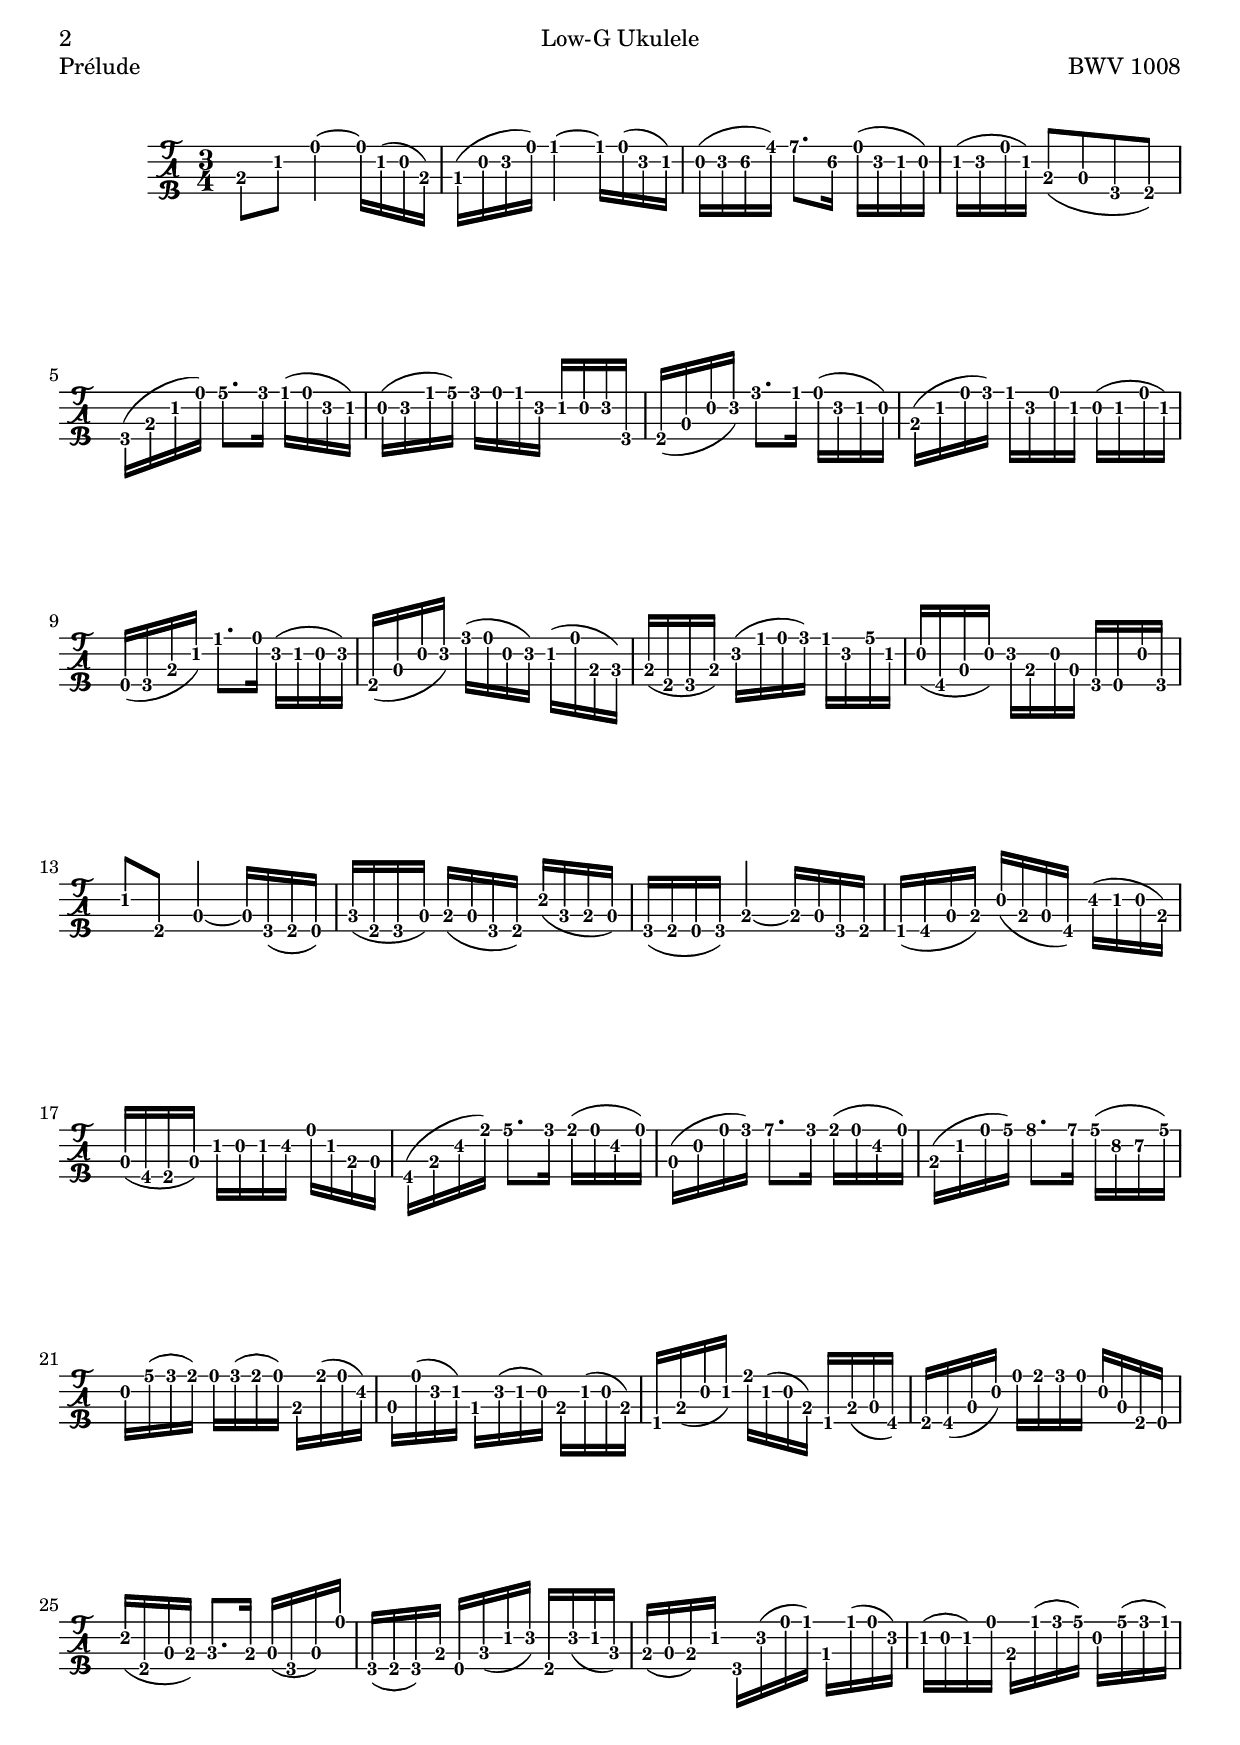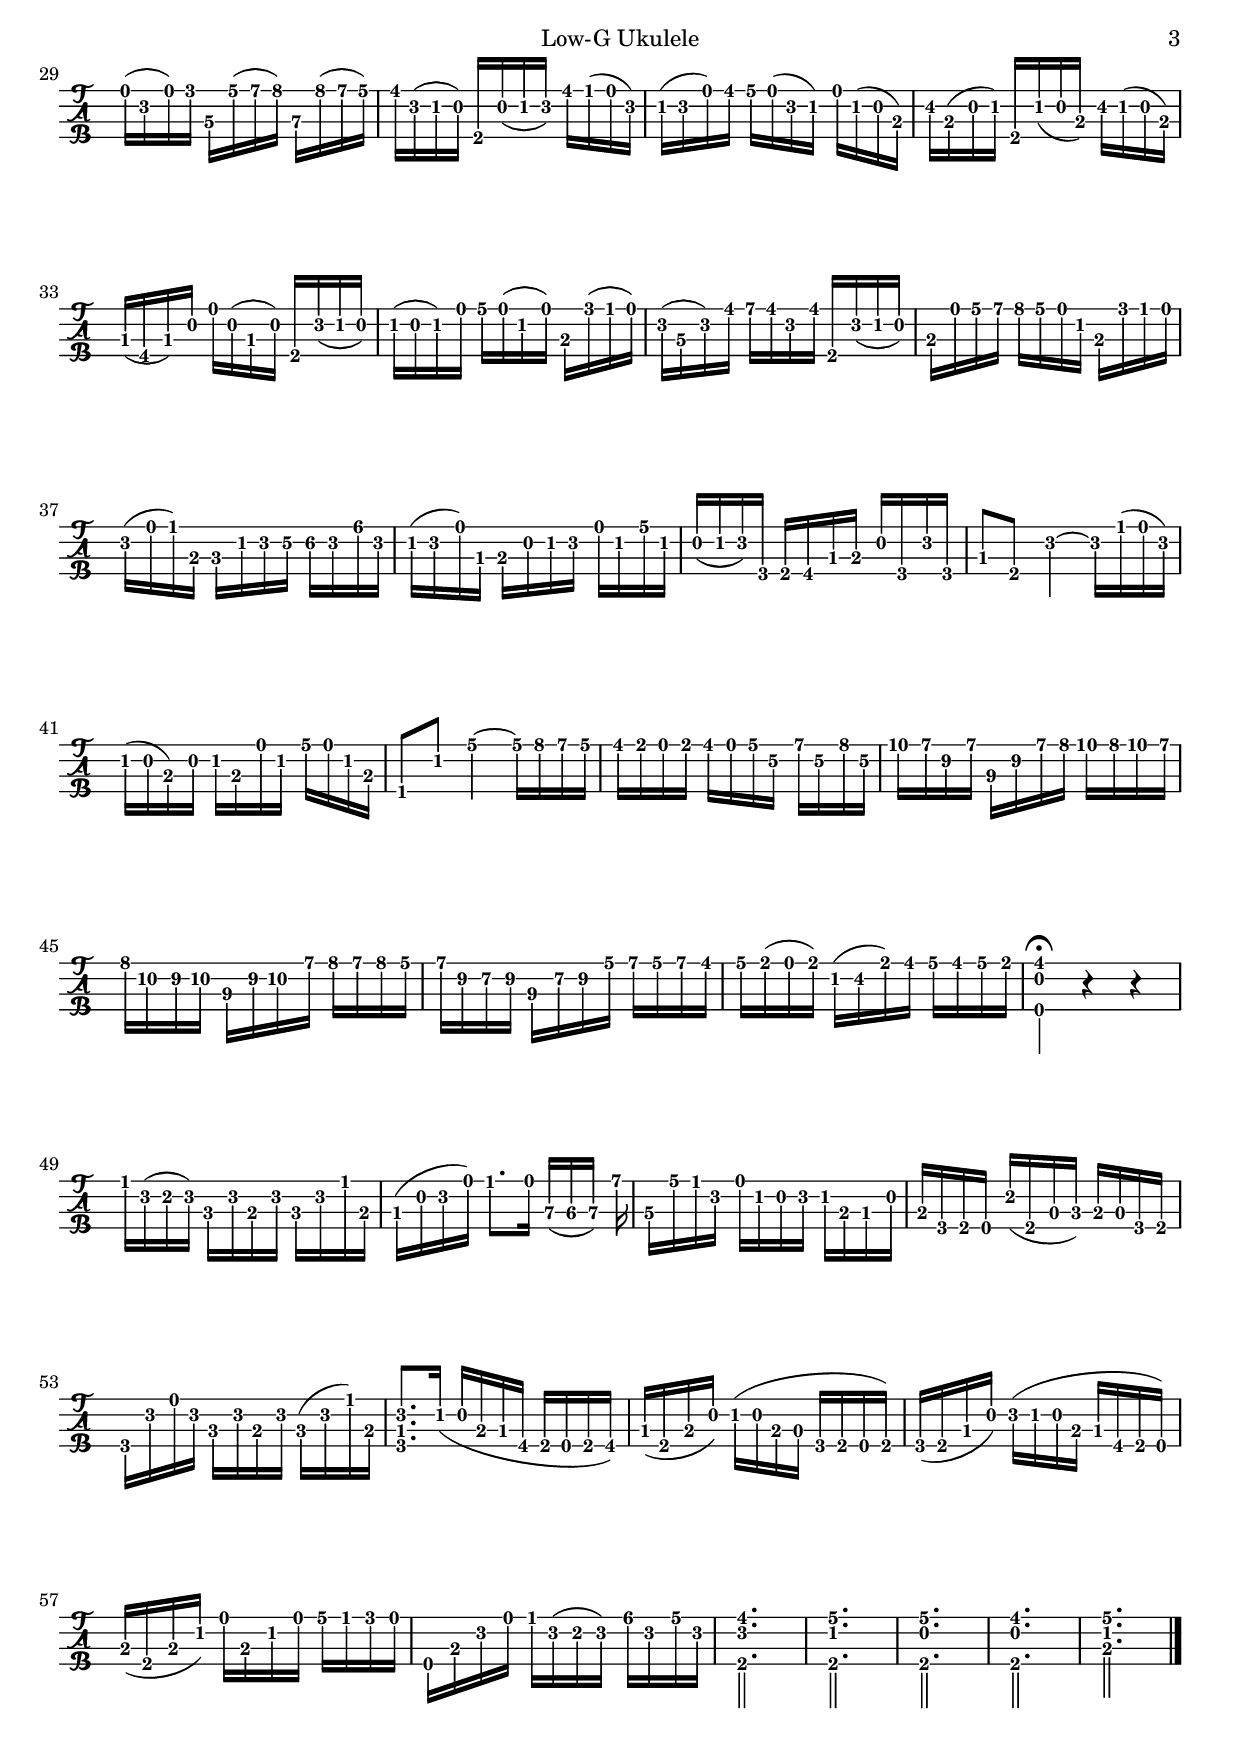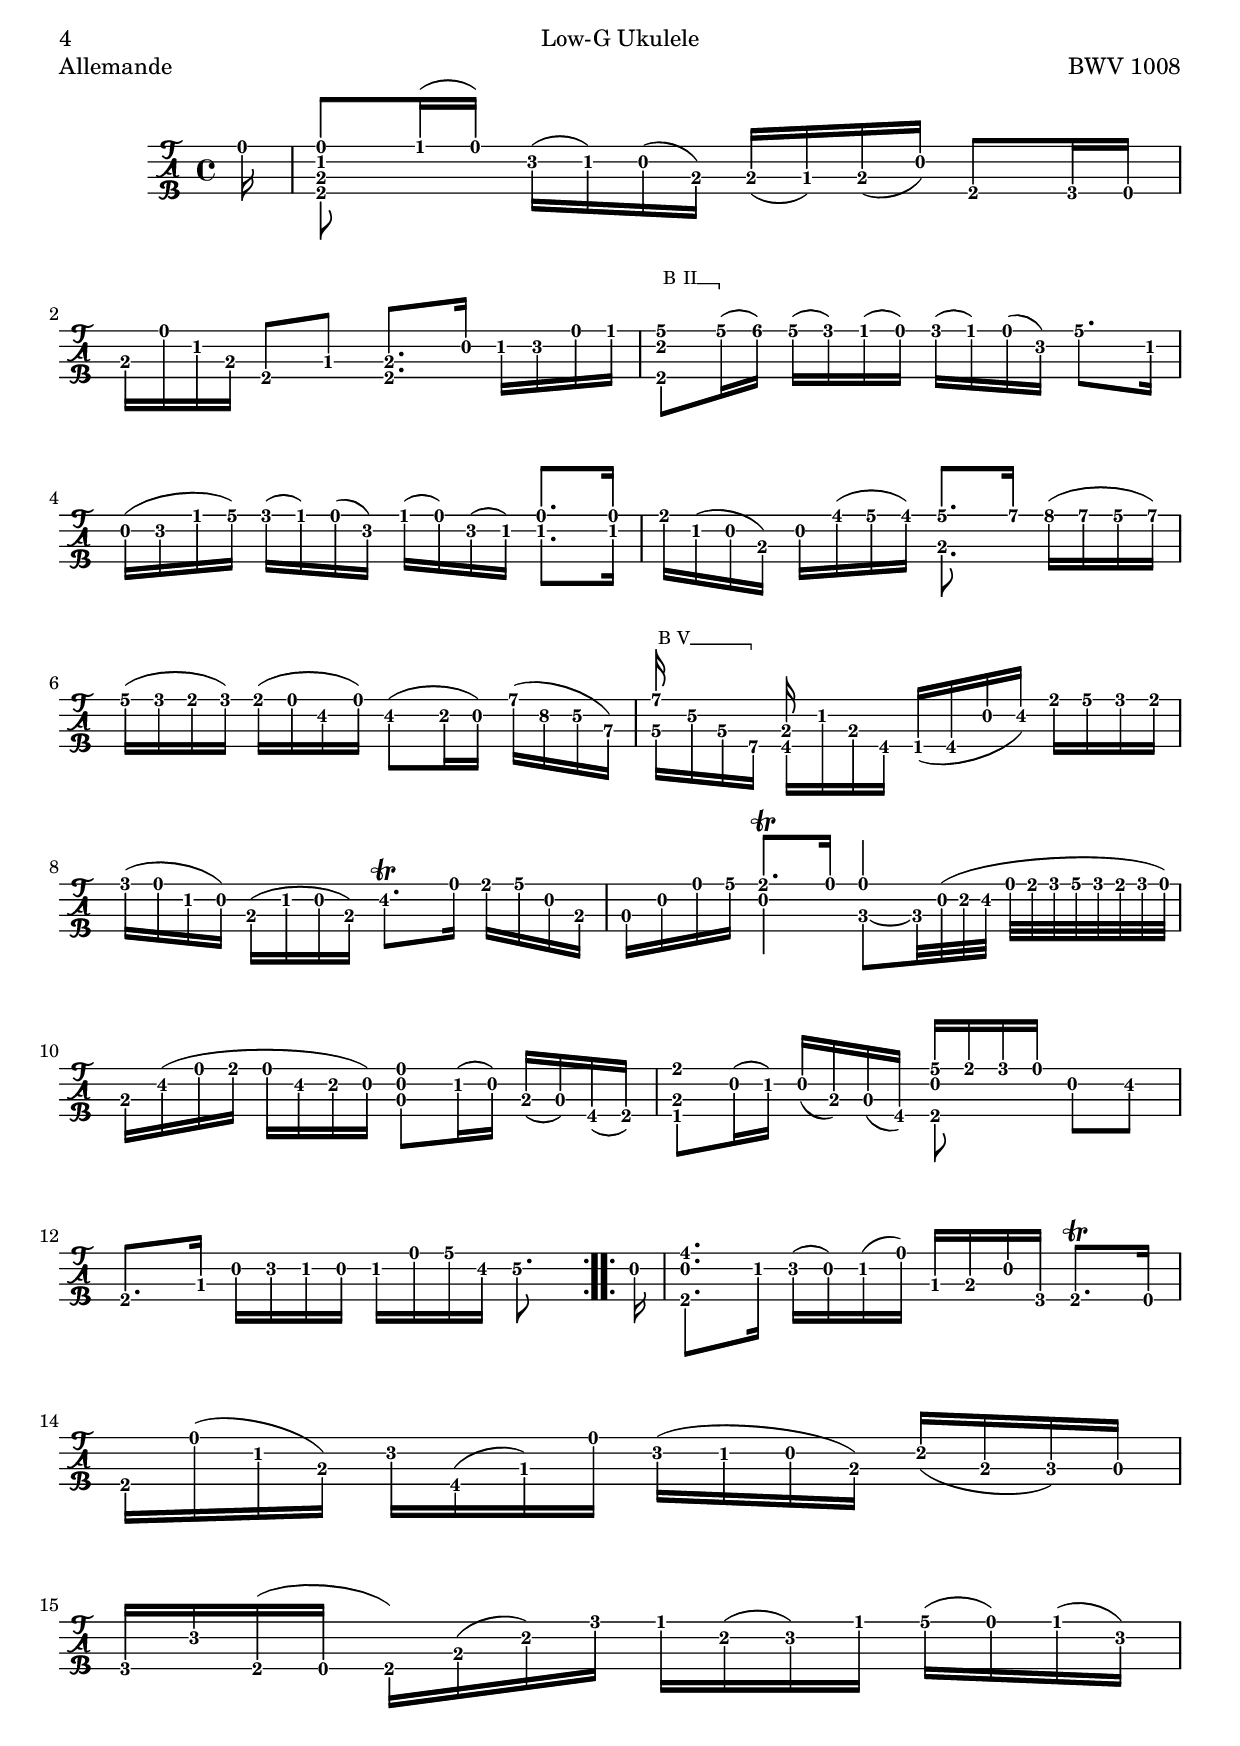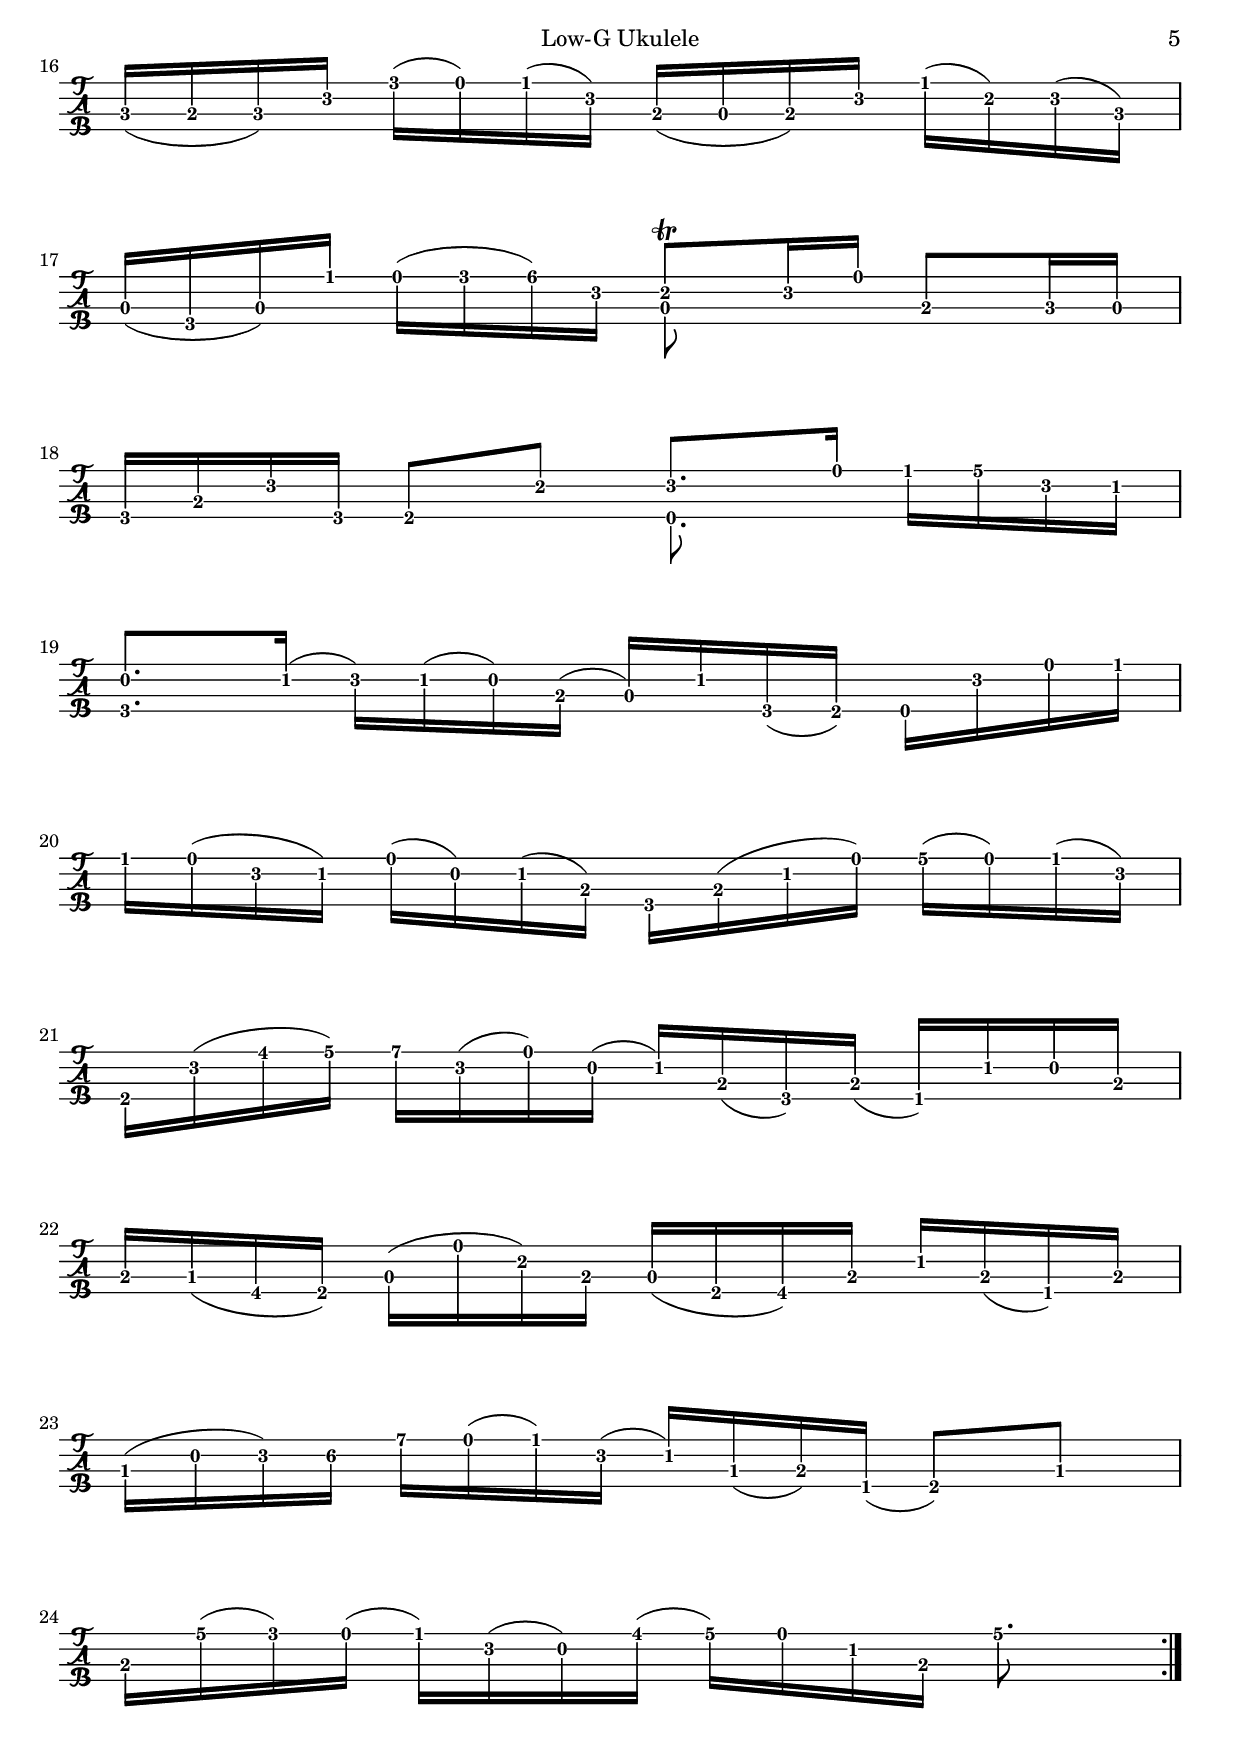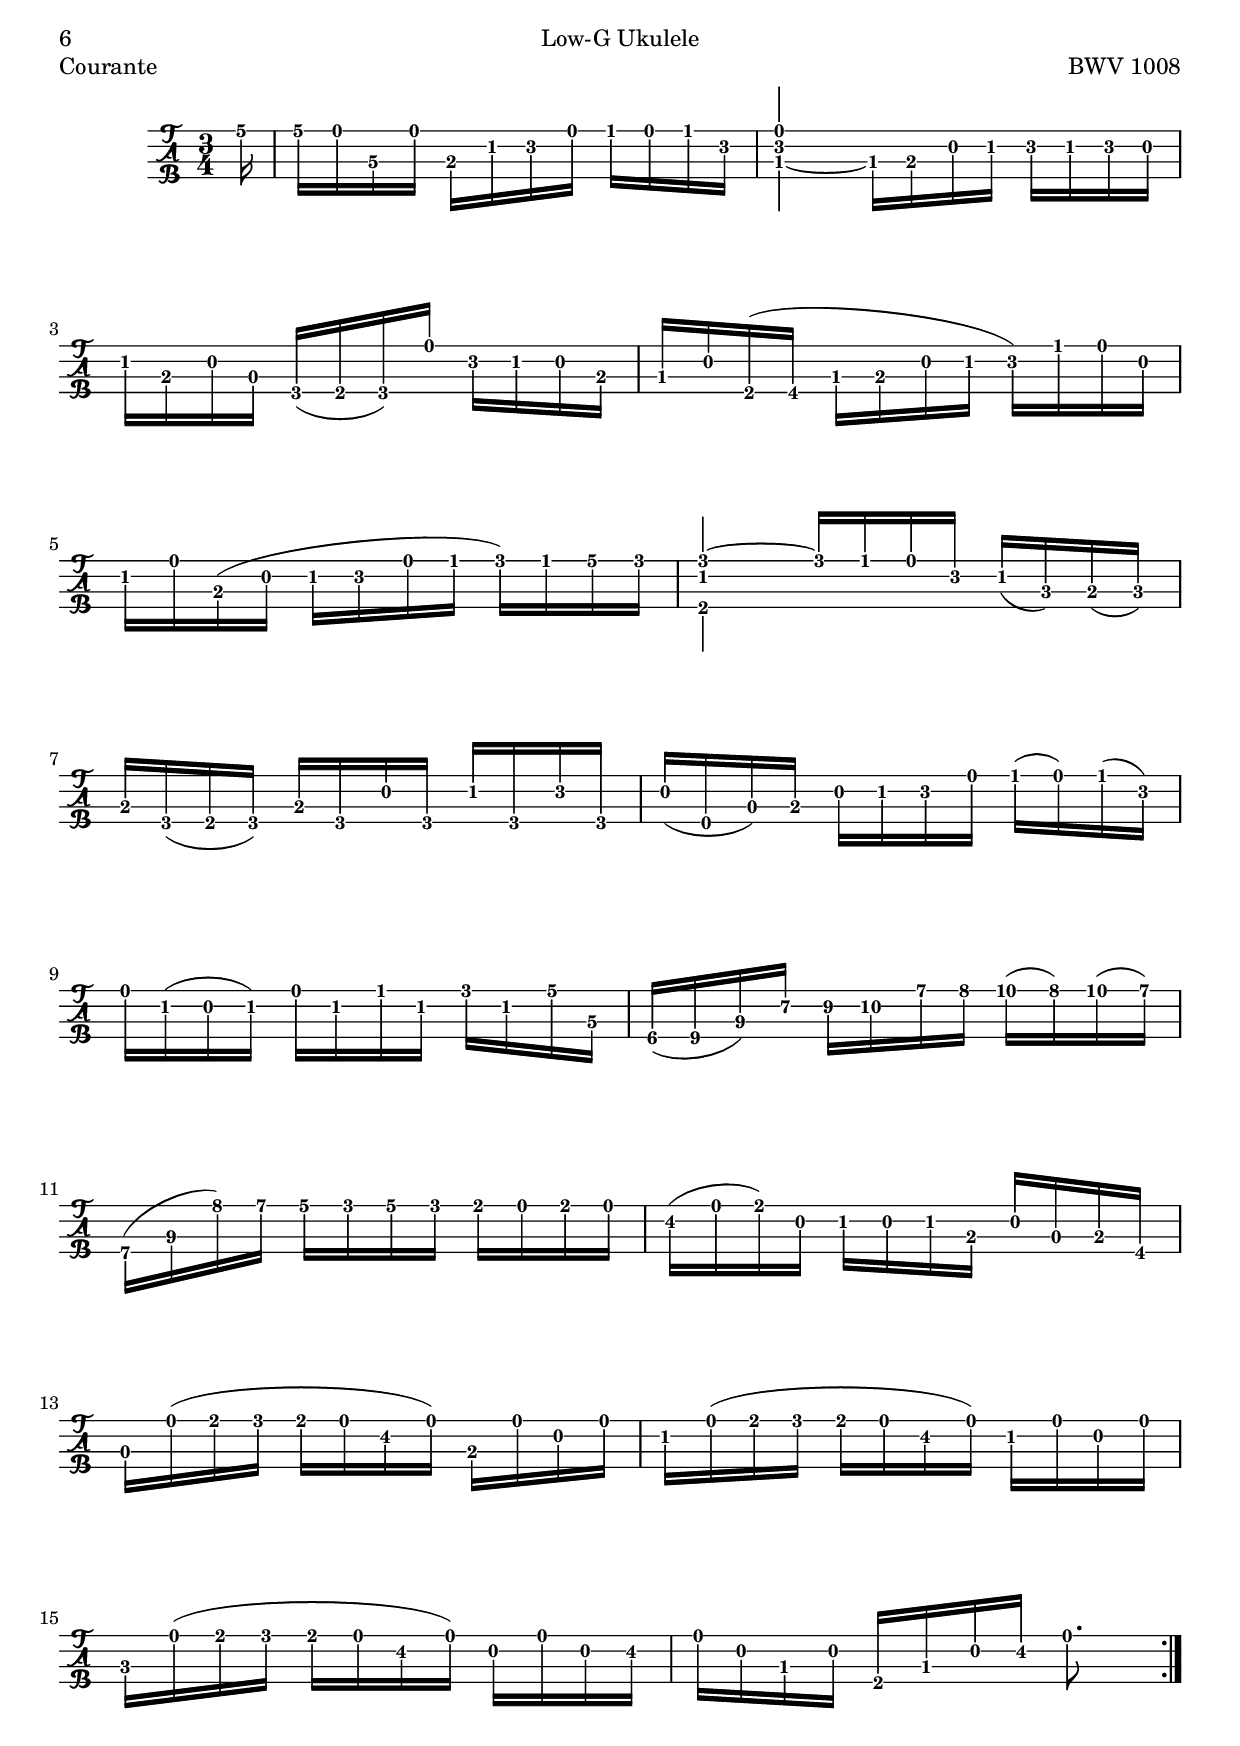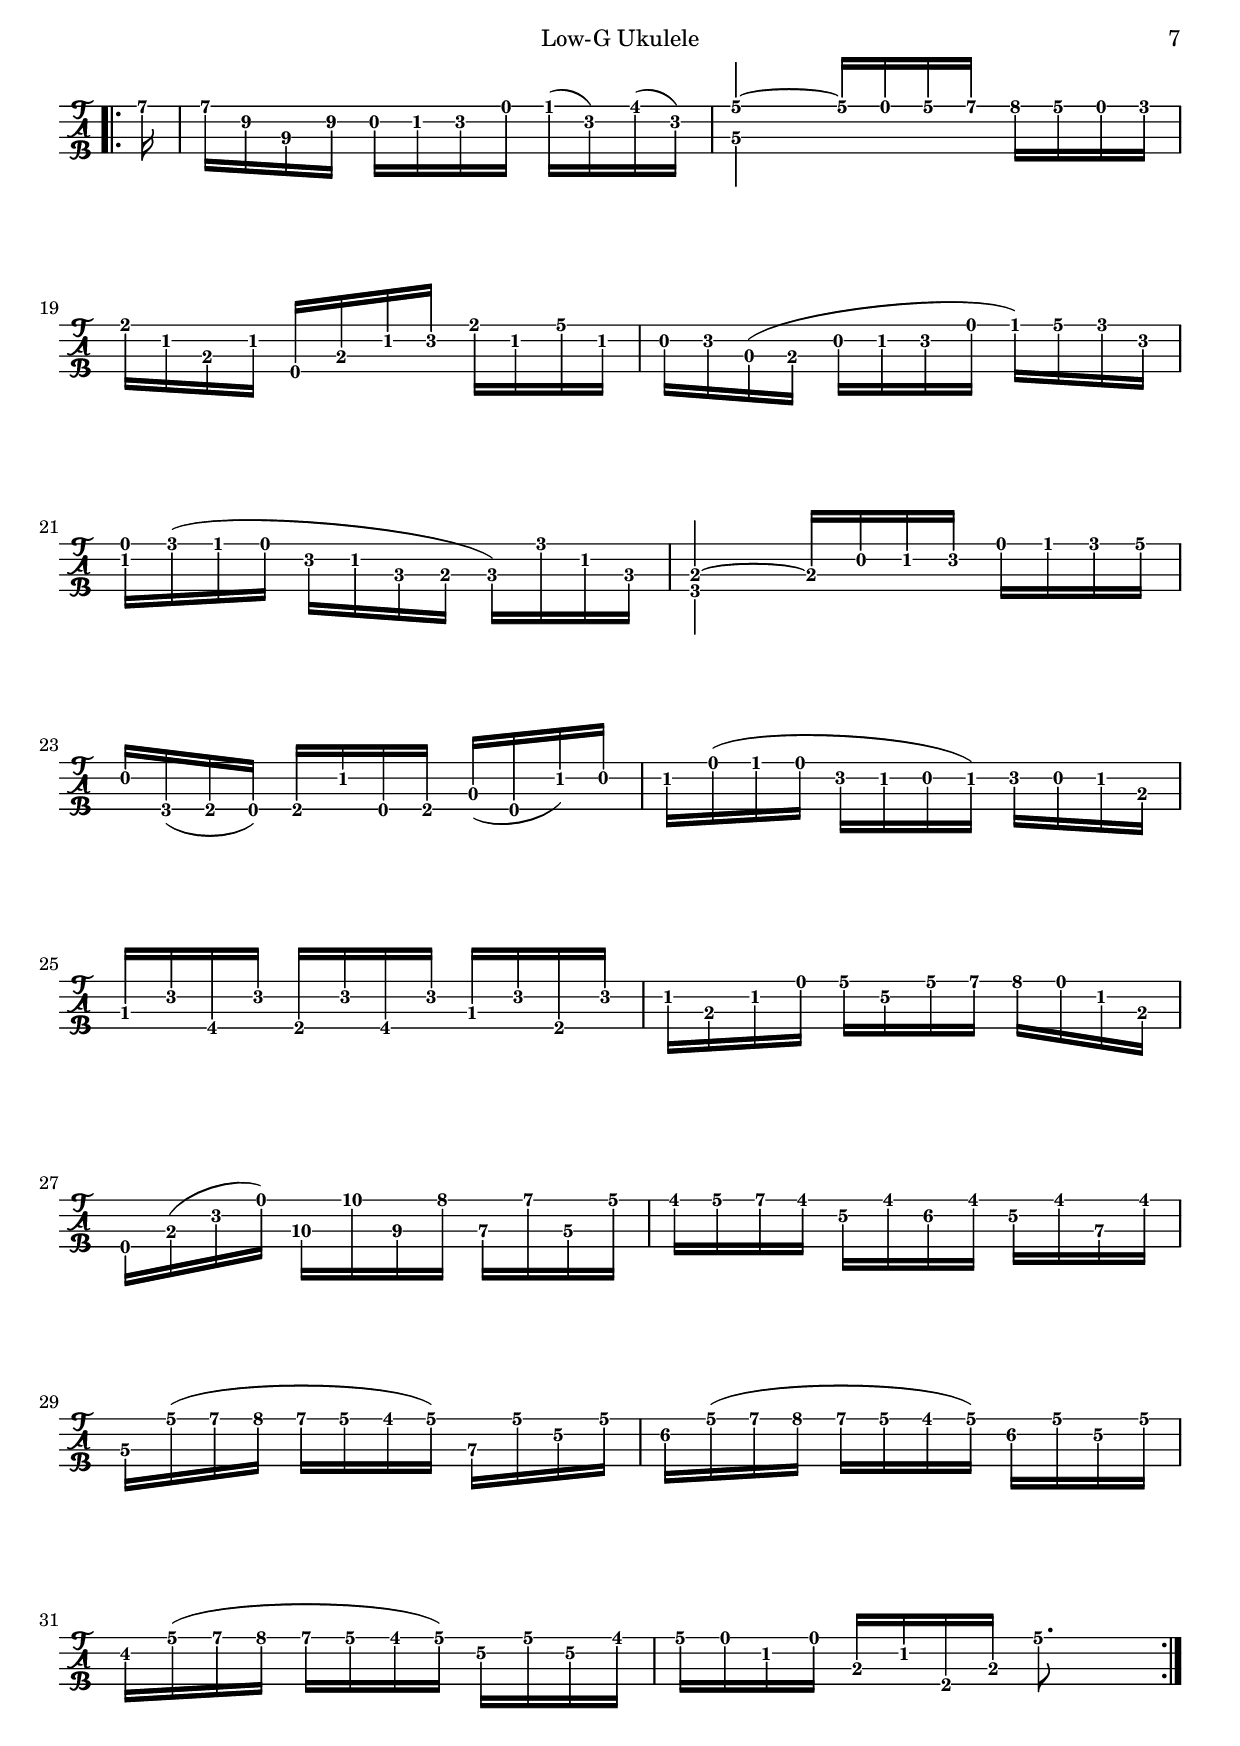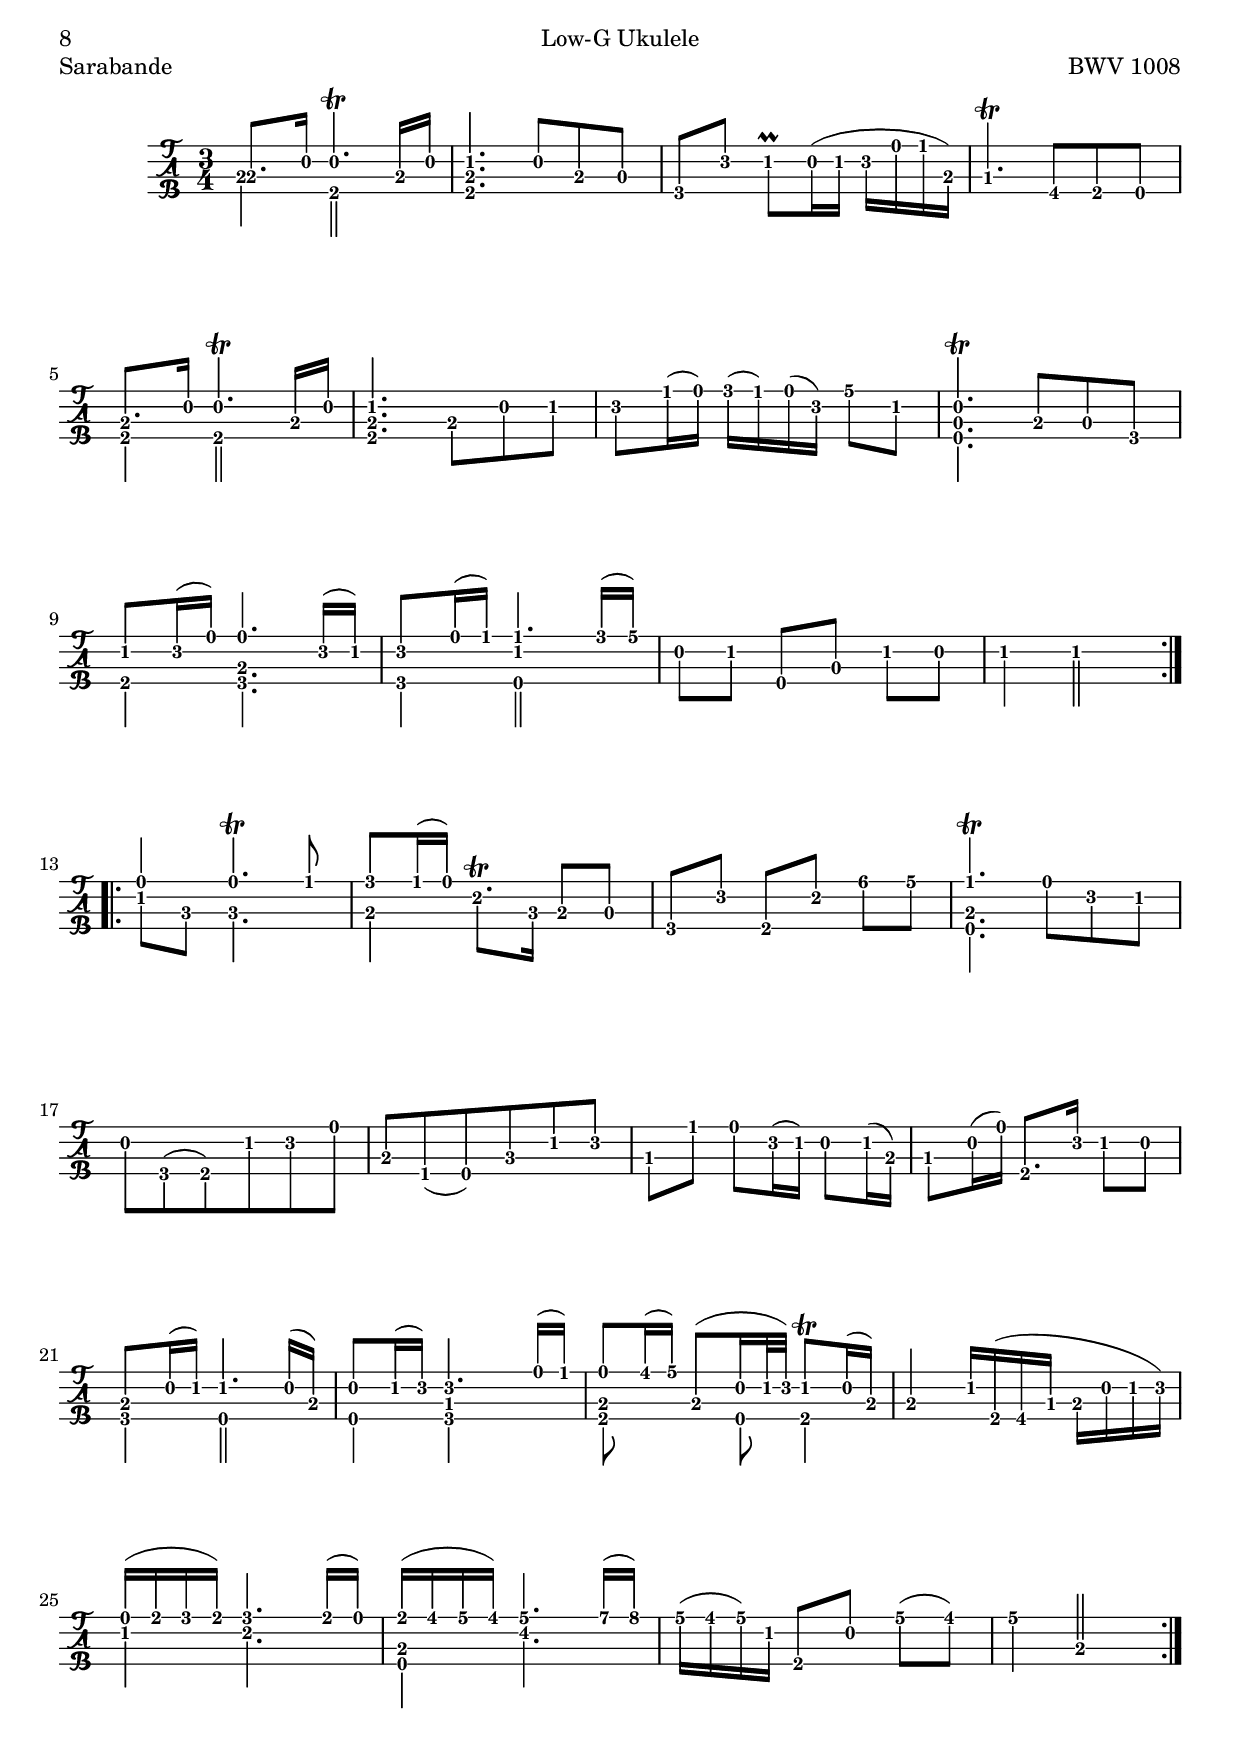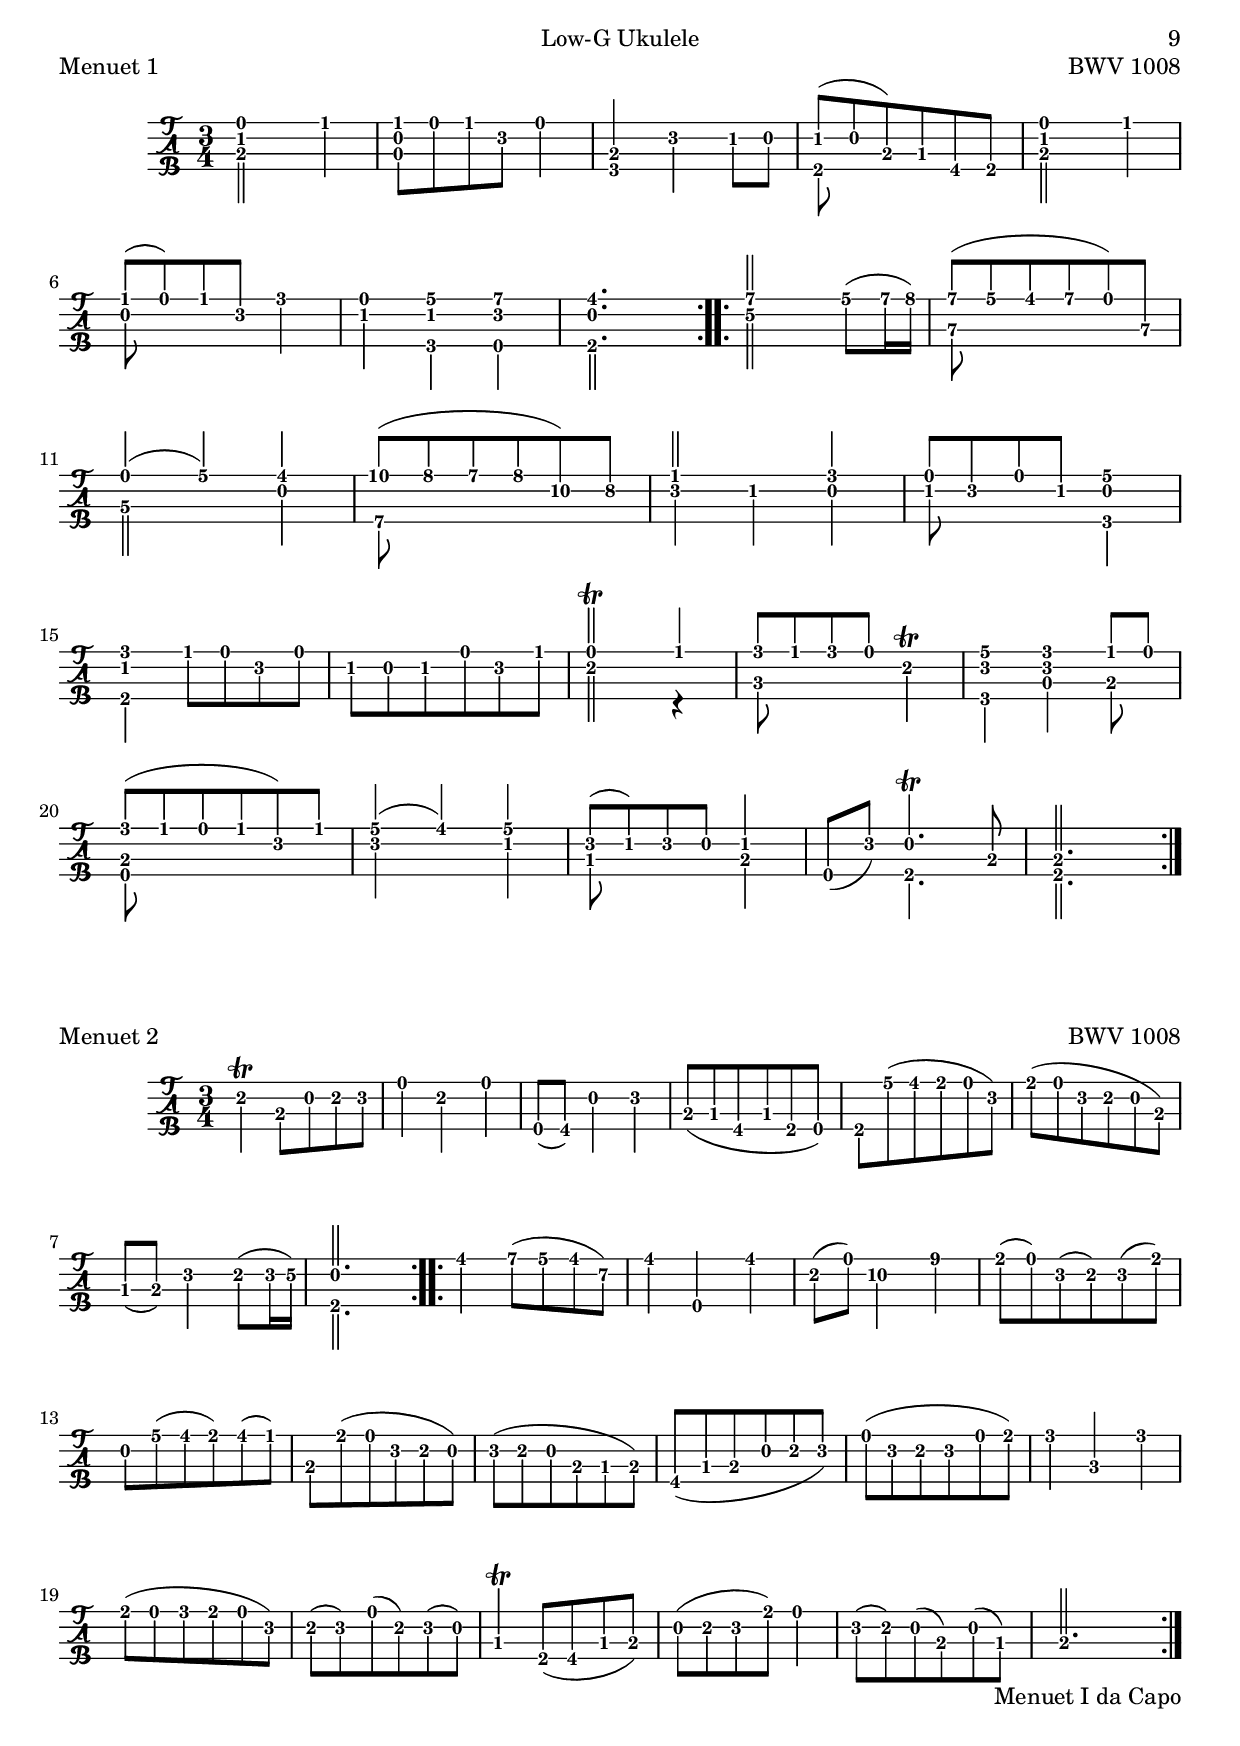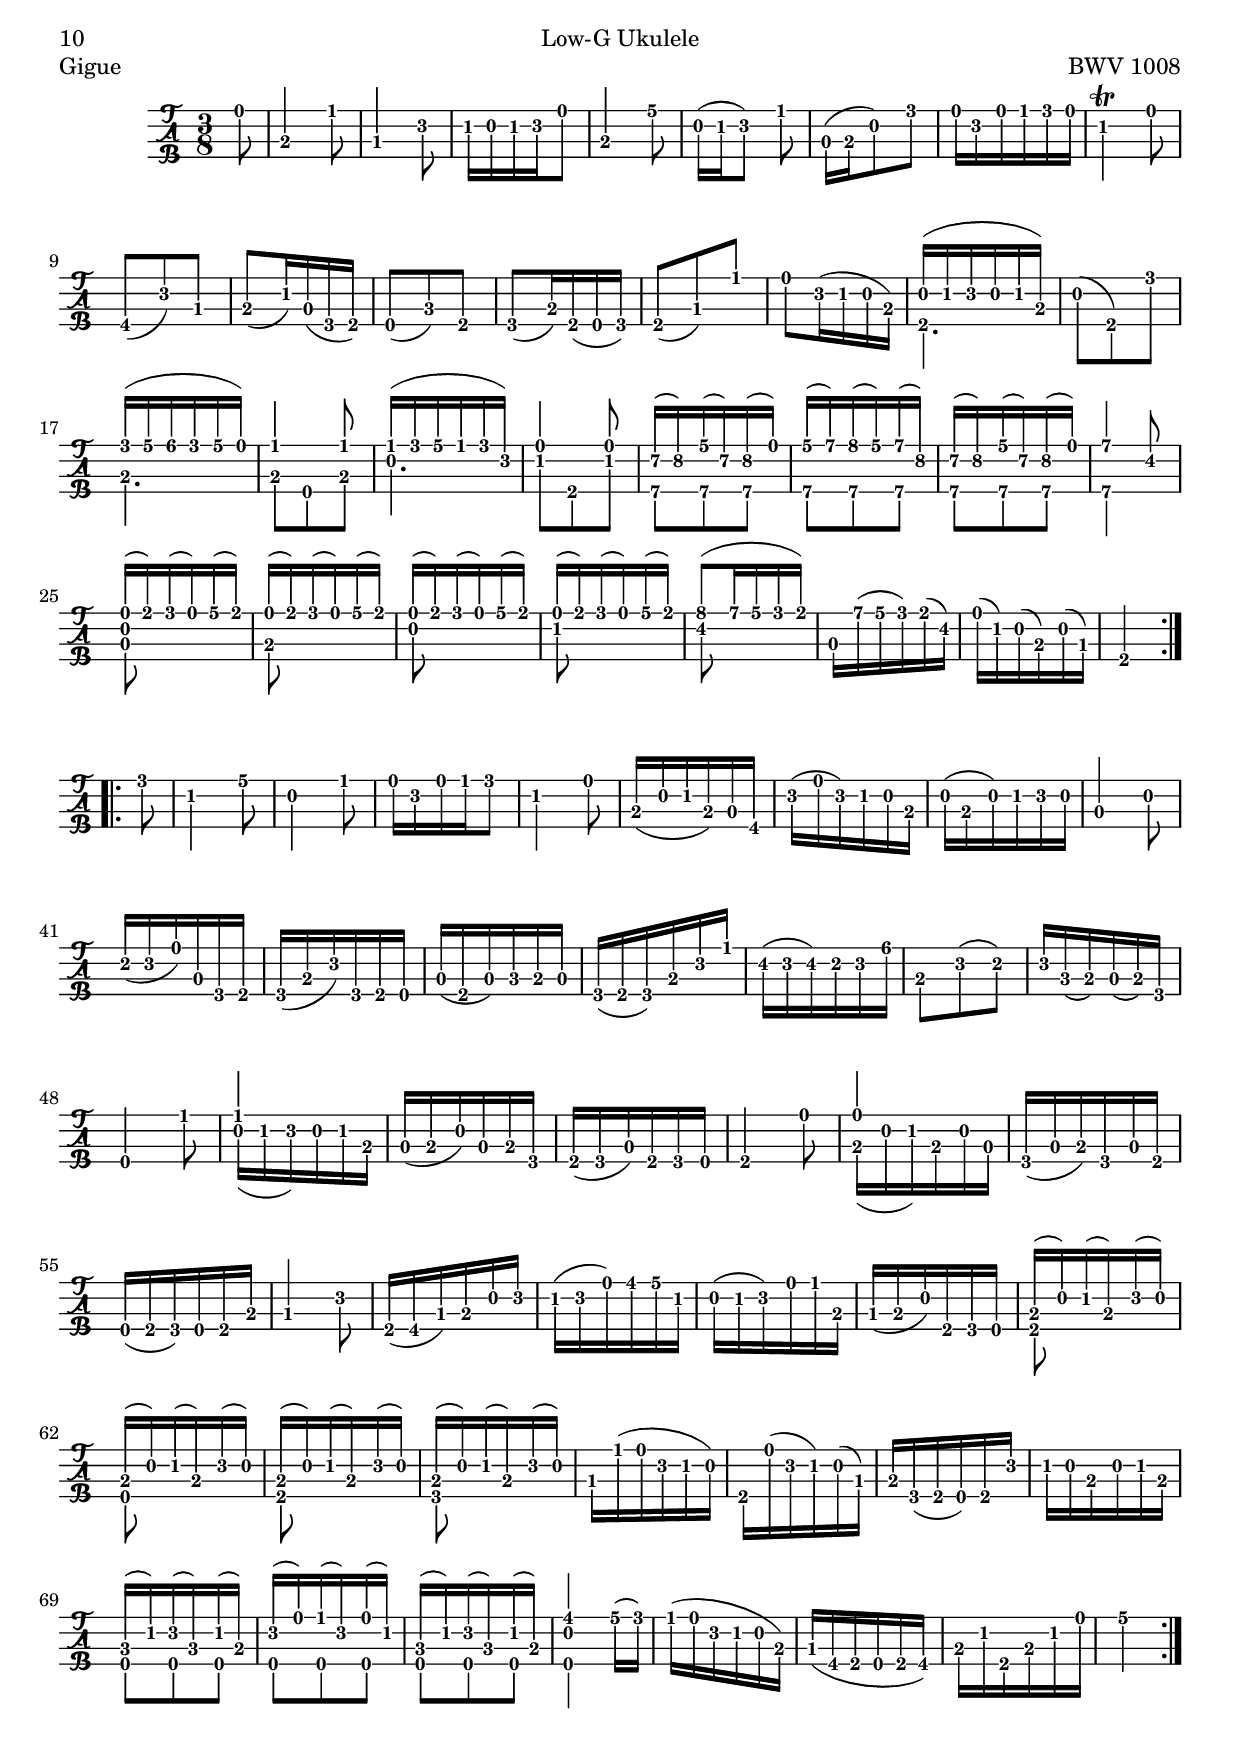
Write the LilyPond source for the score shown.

\version "2.20.0"
\include "header.ily"
\include "predefined-ukulele-fretboards.ly"
prelude = {

    \time 3/4
    \key d \minor
    \set Staff.midiInstrument = "acoustic guitar (nylon)"

	d'8 f a4 ~ a16 [ f16 (e d) ] | % 1
	cis16 [ (e g a) ] bes4 ~ bes16 [ a (g f) ] | % 2
	e16 [ ( g bes\2 cis) ] e8. [ bes16\2] a [ (g f e) ] | % 3
	f16 [ (g a f)]  d8 [(c bes a)] | % 4
	bes16 [(d f a)] d8. c16 bes [(a g f)] | % 5
	e16 [( g bes d)] c [ a bes g] f [e g bes,]  | % 6
	a16 [(c e g)] c8. bes16 a [(g f e)] | % 7
	d16 [(f a c)] bes [g a f] e [(f a f)] | % 8
	g,16 [(bes d f)] bes8. a16 g [(f e g)] | % 9
	a,16 [(c e g)] c [( a e g)] f [(a d, ees)] | % 10
	d16 [(a bes d)] g [(bes a c)] bes [g d' f,] | % 11
	e16 [(b c e)] g [d e c] bes [g e' bes] | % 12
	f'8 [a, ] c4 ~ c16 [bes (a g)]  | % 13 (f up octave)
	dis' [(a bes c)]  d [(c bes a)] fis' [(ees d c)] | % 14 (fis to dis and d up)
	bes16 [(a g bes)] d4 ~ d16 [c bes a] | % 15
	gis16 [( b  c d)] e [(d c b)] gis' [(f e d)] | % 16 (e up)
	c16 [(b a c)] f [e f gis] a [f d c]  | % 17
	b16 [(d gis b)] d8. [c16] b [(a gis a)]  | % 18
	c,16 [(e a c)] e8. [c16] b [(a gis a)]  | % 19
	d,16 [(f a d)] f8. [e16] d [(c\2 b\2 d)] | % 20
	e,16 [d' (c b)] a [c (b a)] d, [b' (a gis)] | % 21
	c,16 [a' (g f)] cis [g' (f e)] d [f (e d)]  | % 22
	gis,16 [d' (e f)] b [f (e d)] gis, [d' (c b)] | % 23
	a16 [b (c e)] a [b c a] e [c a g] | % 24
	fis'16 [(a, c d)] ees8. [d16] c [(bes c) a']  | % 25 (fis up)
	bes,16 [(a bes) d] g, [ees' (f g)] a, [g' (f ees)]  | % 26
	d16 [(c d) f] bes, [g' (a bes)] cis, [bes' (a g)] | % 27
	f16 [( e f) a] d, [bes' (c d)] e, [d' (c bes)] | % 28
	a16 [(g a) c] f,\3 [d' (e f)] g,\3 [f' (e d)] | % 29
	cis16 [g (f e)] a, [e' (f g)] cis [bes (a g)] | % 30
	f16 [(g a) cis] d [a (g f)] a [f (e d)] | % 31
	gis16 [d (e f)] a, [f' (e d)] gis [f (e d)] | % 32
	cis16 [(b cis) e] a [e (cis e)] a, [g' (f e)]  | % 33
	f16 [(e f) a] d [a (f a)] d, [c' (bes a)]  | % 34
	g16 [(f\3 g) cis] e [cis g cis] a, [g' (f e)] | % 35
	d16 [a' d e] f [d a f] d [c' bes a] | % 36
	g16 [(a bes) d,] ees [f g a\2] bes\2 [g ees' g,]  | % 37
	f16 [(g a) cis,] d [e f g] a [f d' f,]  | % 38
	e16 [(f g) bes,] a [b cis d] e [bes g' bes,] | % 39
	cis8 [a] g'4 ~ g16 [bes (a g)] | % 40 cis up
	f16 [(e d) e] f [d a' f] d' [a f d] | % 41
	gis,8 [f'] d'4 ~ d16 [f e d] | % 42
	cis16 [b a b] cis [a d a\2] e' [a,\2 f' a,\2] | % 43
	g'16 [e cis\2 e] a,\3 [cis\2 e f] g [f g e] | % 44
	f16 [d\2 cis\2 d\2] a\3 [cis\2 d\2 e] f [e f d] | % 45
	e16 [cis\2 b\2 cis\2] a\3 [b\2 cis\2 d] e [d e cis] | % 46
	d [b (a b)] f [(gis b) cis] d [cis d b] | % 47
	<g, e' cis'>4 \fermata r4 r4 | % 48
	bes'16 [g (fis g)] ees [g d g] ees [g bes d,]  | % 49
	cis16 [(e g a)] bes8. [a16] g\3 [(fis\3 g\3)] e'] | % 50
	f,16\3 [d' bes g] a [f e g] f [d cis e]  | % 51
	d [bes a g] fis' [(a, c ees)] d [c bes a] | % 52 fis up
	bes16 [g' a g] ees [g d g] ees [(g bes) d,]  | % 53 (all up from g')
	<cis bes g'>8. f16 (e [d cis b] a [g a b)] | %f e)] | % 54
	cis16 [(a d e)]  f [(e d c] bes [a g a)] |% f)] | % 55 d to cis
	bes16 [(a cis e)] g [(f e d] cis [b a g)] | % 56 e to bes
	d'16 [(a d f)] a [d, f a] d [bes c a]  | % 57 f to d
	g,16 [d' g a] bes [g (fis g)] ees' [g, d' g,] | % 58
	<a, g' cis>2. | % 59
	<a f' d'>2. | % 60
	<a e' d'>2. | % 61
	<a e' cis'>2. | % 62
	<d f d'>2. \bar "|." % 63

}

\include "../../../lib/barre.ily"

allemande = {

  \time 4/4
  \key d \minor
  \set Staff.midiInstrument = "acoustic guitar (nylon)"

\repeat volta 2 {
  \partial 16 a'16 | % 0
  <<{a8 bes16( a)}\\{<d, f a,>8 s}>> g16 [(f) e (d)] d [(cis) d (e)] a,8 [bes16 g] | % 1 g to d
  d' [a' f d] a8 [cis] {<d a>8. e16} f16 [g a bes] | % 2 rearranged lots
  \fbarre #"II"{<d fis, a,>8 d16}( ees) d16 [(c) bes (a)] c [(bes) a (g)] d'8. [f,16] | % 3 first notes
  e16 [(g bes d)] c [(bes) a (g)] bes [(a) g (f)] <<{a8. a16}\\{f8. f16}>> | % 4
  b16 [f (e d)] e [cis' (d cis)] <<{d8. e16}\\{d,8. s16}>> f' [(e d e)] | % 5
  d16 [(c b c)] b [(a gis a)] gis8 [(fis16 e)] e' [(c\2 a\2 g\3)] | % 6
  <<{e'16 s8.}\\{\fbarre #"V"{f,16\3 a\2 f\3 d\4}}>> <<{d s8.}\\{b16 f' d b}>> gis [(b e gis)] b [d c b] | % 7
  c16 [(a f e)] d [(f e d)] gis8.\trill [a16] b [d e, d] | % 8
  c16 [e a d] <<{b8.\trill a16 a4 s}\\{e4 dis8~ dis32 e^( fis gis a b c d c b c a)}>>   | % 9
  d,16 [gis (a b] a [gis fis e)] <a c, e>8 f16( e) d [(c) b (a)] | % 10
  <gis d' b'>8 e'16( f) e [(d) c (b) ] <<{d' b c a}\\{<a, e'>8 s}>> e'8 [gis] | % 11
  a,8. [cis16] e [g f e] f [a d gis,] a8.\2  % 12
} % end repeat

\repeat volta 2 {
  e16 | % 0
  <cis' a, e'>8. f,16 g [(e) f (a)] cis, [d e bes] a8. \trill [g16] | % 13
  a16 [ a' (f d)] g [b, (cis) a'] g [(f e d)] fis [(d ees) c] | % 14 first f to a
  bes16 [g' a, (g] a) [d (fis) c'] bes [fis (g) bes] d [(a) bes (g)] | % 15 fis scale shifted
  ees16 [(d ees) g] c [(a) bes (g)] d [(c d) g] bes [(fis) g (ees)] | % 16
  c16 [(bes c) bes'] a [(c ees) g,] <<{fis8\trill g16 a}\\{c,8 s}>> d8 [ees16 c] | % 17
  bes16 [d g bes,] a8 [fis'] <<{g8. a16}\\{g,8. s16}>>  bes' [d g, f] | % 18 note 5 d to a
  <e bes>8. f16( g) f( e) d( c) f bes,( a) g16 [g' a bes] | % 19 note redid descent
  bes16 [a (g f)] a [(e) f (d)] bes [d (f a)] d [(a) bes (g)] | % 20
  a,16 [g' (cis d)] e [g, (a) e] (f) [d (bes) d] (gis,) [f' e d] | % 21
  d16 [cis (b a)] c [(a' fis) d] c [(a b) d] f [d (gis,) d'] | % 22 a up octave
  cis16 [(e g) bes\2] e [a, (bes) g] (f) [cis (d) gis,] (a8) [cis] | % 23
  d16 [d' (c) a] (bes) [g (e) cis'] (d) [a f d] d'8. % 24 two d's up octave
} % end repeat

}

﻿courante = {
  \time 3/4
  \key d \minor
  \set Staff.midiInstrument = "acoustic guitar (nylon)"

 \repeat volta 2 {
  \partial 16 d''16 | % 0
  d16 [a f\3 a] d, [ f g a ] bes [ a bes g ] | % 1
  <<{<a g>4 } \\ {cis,~ cis16 d16 e f}>> g16 [f g e ] | % 2
  f16 [ d e c] bes [( a bes) a'] g [ f e d ] | % 3
  cis16 [ e a, (b] cis [ d e f] g) [ bes a e] | % 4
  f16 [ a d, (e ] f [ g a bes] c) [ bes d c] | % 5
  <<{c4~ c16 bes a g} \\ {<a, f'>4 s}>> f'16 [ (ees) d (ees) ] | % 6
  d16 [ bes ( a bes)] d [ bes e bes] f' [ bes, g' bes,] | % 7
  e16 [(g, c) d] e [f g a] bes [(a) bes (g)]  | % 8 first e up octave
  a16 [f (e f)] a [f bes f] c' [f, d' f,\3]  | % 9
  cis16\4 [(e\4 a\3) b\2] cis\2 [d\2 e f] g [(f) g (e)]  | % 10
  d,16\4 [(a'\3 f') e] d [c d c] b [a b a] | % 11
  gis16 [(a b) e,] f [e f d] e [c d b] | % 12
  c16 [a' (b c] b [a gis a)] d, [a' e a]  | % 13
  f16 [a (b c] b [a gis a)] f [a e a] | % 14
  dis,16 [a' (b c] b [a gis a)] e [a e gis] | % 15
  a16 [e cis e] a, [cis e gis] a8. \pageBreak % 16
 } % end repeat

 \repeat volta 2 {
  e'16  %
  e16 [ cis\2 a\3 cis\2] e, [ f g a ] bes [(g) cis (g)] | % 17
  <<{d'4~ d16 a d e} \\ {f,4\3 s}>> f'16 [ d a c ] | % 18
  b16 [f d f] g, [ d' f g] b [ f d' f,] | % 19
  e16 [g c, (d] e [f g a] bes) [d c g] | % 20
  <f a>16 [ c' (bes a] g [f ees d] ees) [ c' f, ees] | % 21
  <<{d4~ d16 e f g} \\ {bes,4 s}>> a'16 [ bes c d] | % 22
  e,16 [ bes (a g)] a [ f' g, a] c [ (g f' ) e] | % 23
  f16 [a (bes a] g [f e f)] g [e f d]  | % 24
  cis16  [g' b, g'] a, [g' b, g'] cis, [g' a, g']  | % 25
  f16 [d f a] d [a\2 d e] f [a, f d] | % 26
  g,16 [d' (g a)] bes\3 [g' a,\3 f'] g,\3 [e' f,\3 d'] | % 27
  cis16 [d e cis] a\2 [cis bes\2 cis] a\2 [cis g\3 cis]  | % 28
  f,16\3 [d' (e f] e [d cis d)] g,\3 [d' a\2 d]  | % 29
  bes16\2 [d (e f] e [d cis d)] bes\2 [d a\2 d] | % 30
  gis,16 [d' (e f] e [d cis d)] a\2 [d a\2 cis] | % 31
  d16 [a f a] d, [f a, d] d'8. s16 | % 32

 } % end repeat
}

sarabande = {
  \time 3/4
  \key d \minor
  \set Staff.midiInstrument = "acoustic guitar (nylon)"

 \repeat volta 2 {
  <<{d'8. [e16] e4.\trill d16 [e]} \\ {d4 a2}>>  | % 1
  <f' d a>4. e8 [d c] | % 2
  bes8 [g'] f \prall [e16  (f] g [a bes d,)] | % 3
  cis4. \trill b8 [a g] | % 4
  <<{d'8.[ e16] e4. \trill d16 [e]} \\ {a,4 a2}>>  | % 5 first d up octave, remove middle voice
  <f' d a>4. d8 [e f] | % 6 chord d up octave
  g8 [bes16 (a)] c [(bes) a (g)] d'8 [f,] | % 7
  <<{e4.\trill} \\ {<c g>}>> d8 [c bes] | % 8 chord c up octave
  <<{f'8 [ g16 (a)] a4. g16 [(f)]} \\ {a,4 <bes d>4. s8}>> | % 9
  <<{g'8 [a16 ( bes)] bes4. c16 [( d)]} \\ {bes,4 <g f'>2}>> | % 10
  e'8 [f] g, [c] f [ e] | % 11 c g moved to g c
  f4 f2 | % 12 second f up octave
 }
 \repeat volta 2 {
  <<{a4 a4. \trill bes8} \\ {f8 ees ees4. s8}>> | % 13
  <<{c'8 [bes16 (a)]} \\ {d,4}>> fis8. \trill [ees16] d8 [c]  | % 14
  bes8 [g'] a, [fis'] ees' [d]  | % 15
  <<{bes4.\trill} \\ {<g, d'>}>> a'8 [g f] | % 16
  e8 [bes (a) f' g a] | % 17
  d,8 [aes (g) ees' f g] | % 18
  cis,8 [bes'] a [g16 (f)] e8 [f16 (d)] | % 19
  cis8 [e16 (a)] a,8. g'16 f8 e | % 20
  <<{d8 [e16 (f)] f4. e16 [(d)]} \\ {bes4 g2}>>  | % 21
  <<{e'8 [f16 (g)] g4. a16 [(bes)]} \\ {g,4 <bes cis>4 s}>> | % 22 low cis up octave
  <<{a'8 [cis16 (d)] d,8 [(e16 f32 g)] f8 \trill [ e16 (d)]} \\ {<d a>8 s s g, a4}>> | % 23 drop low f
  d4 f16 [a, (b cis] d [e f g)] | % 24
  <<{a16 [(b c b)] c4. b16 [(a)]} \\ {f4 fis4. s8}>> | % 25
  <<{b16 [ (cis d cis)] d4. e16 [(f)]} \\ {<g,, d'>4 gis'4. s8}>> | % 26
  d'16 [(cis d) f,] a,8 [e'] d' [(cis)] | % 27
  d4 d,2 | % 28
 }
}

menuetI = {
  \key d \minor
  \time 3/4
  \set Staff.midiInstrument = "acoustic guitar (nylon)"

 \repeat volta 2 {
  <a' d, f>2 bes4 | % 1
  <bes c, e>8 [ a bes g] a4 | % 2
  <d, bes> g f8 [e] | % 3
  <<{f [(e d) cis b a]} \\ {a8 s s2}>> | % 4
  <a' d, f>2 bes4 | % 5
  <<{bes8 [(a) bes g]} \\ {e8 s s4}>> c'4 | % 6
  <a f> <d f, bes,> <e g, g,> | % 7
  <cis e, a,>2. | % 8
 } % end repeat

 \repeat volta 2 {
  <<{e2} \\ {a,\2}>> d8 [(e16 f)] | % 9
  <<{e8 [(d cis e a,) g\3]} \\ {g\3 s s2}>> | % 10
  <<{a4 (d) cis} \\ {f,2\3 e4}>> | % 11
  <<{g'8 [(f e f d\2) c!\2]} \\ {d,\4 s s2}>> | % 12
  <<{bes'2 c4} \\ {g4 f e}>> | % 13
  <<{a8 [g a f]} \\ {f8 s s4}>> <d' e, bes>4 | % 14
  <c f, a,>4 bes8 [ a g a] | % 15
  f8 [ e f a g bes] | % 16
  <<{a2 \trill bes4} \\ {fis2 r4}>> | % 17
  <<{c'8 [bes c a] } \\ {ees8 s s4}>> fis4 \trill | % 18
  <d' g, bes,>4 <c g c,> <<{bes8 a} \\ {d,}>> | % 19
  <<{c'8 [( bes a bes g) bes]} \\ {<g, d'>8}>> | % 20
  <<{d''4 (cis) d} \\ {g, s f}>> | % 21
  <<{g8 [(f) g e ] f4} \\ {cis8 s s4 d}>> | % 22
  g,8 [(g')] <<{e4. \trill} \\ {a,}>> d8 | % 23
  <<{d2.} \\ {a}>> | % 24
 }
  \key d \major
}

menuetII = {
  \key d \major
  \time 3/4
  \set Staff.midiInstrument = "acoustic guitar (nylon)"

 \repeat volta 2 {
  fis'4 \trill d8 [e fis g]  | % 1
  a4 fis a | % 2 fis up octave
  g,8 [(b)] e4 g | % 3
  d8 [(cis b cis a g)] | % 4
  a8 [d' (cis b a g)] | % 5 fis to a
  b8 [( a g fis e d)] | % 6
  cis8 [(d)] g4 fis8 [(g16 a\2)] | % 7
  <<{e2.} \\ {a,}>> | % 8
 } % end repeat

 \repeat volta 2 {
  cis'4 e8 [(d cis b\2)]  | % 9
  cis4 g, cis'  | % 10
  fis,8 [(a)] d4\2 fis  | % 11
  b,8 [(a) g (fis) g (b)] | % 12
  e,8 [d' (cis b) cis (ais)]  | % 13
  d,8 [b' (a g fis e)]  | % 14
  g8 [(fis e d cis d)]  | % 15
  b8 [(cis d e fis g)] | % 16
  a8 [(g fis g a b)]  | % 17
  c4 dis, c'  | % 18 dis up octave
  b8 [(a c b  a g)]  | % 19
  fis8 [(g) a (fis) g (e)] | % 20
  cis4 \trill a8 [(b cis d)]  | % 21
  e8 [(fis  g b)] a4  | % 22
  g8[(fis) e (d) e (cis_\markup { Menuet I da Capo } )]  | % 23
  d2. | % 24
 }
}

gigue = {
    \key d \minor
    \time 3/8
    \set Staff.midiInstrument = "acoustic guitar (nylon)"

 \repeat volta 2 {
  \partial 8 a'8 | % 0
  d,4 bes'8 | % 1
  cis,4 g'8 | % 2
  f16 [e f g a8] | % 3
  d,4 d'8  | % 4
  e,16 [(f g8)] bes  | % 5
  c,16 [(d e8) c']  | % 6
  a16 [g a bes c a]  | % 7
  f4 \trill a8  | % 8
  b,8 [(g') cis,] | % 9
  d8 [(f16) c (bes a)] | % 10
  g8 [(ees') a,] | % 11
  bes8 [(d16) a (g bes)] | % 12 f to bes
  a8 [(cis) bes'] | % 13 e to a
  a8 [g16 (f e d)] | % 14
  <<{e16 [(f g e f d)]} \\ {a4.}>> | % 15
  e'8 [(a,) c'] | % 16
  <<{
      c16 [(d ees c d a)] | % 17
      bes4 bes8 | % 18
      bes16 [(c d bes c g)] | % 19
      a4 a8 | % 20
      b16\2 [(c\2) d (b\2) c\2 (a)] | % 21
      d16 [(e) f (d) e (c\2)] | % 22
      b16\2 [(c\2) d (b\2) c\2 (a)] | % 23
      e'4 gis,8  | % 24
      a16 [(b) c (a) d (b)] | % 25
      a16 [(b) c (a) d (b)] | % 26
      a16 [(b) c (a) d (b)] | % 27
      a16 [(b) c (a) d (b)] | % 28
      f'8 [(e16 d c b)] | % 29
  } \\ {
      d,4. | % 17
      d8 [ g, d'] | % 18
      e4. | % 19
      f8 [a, f'] | % 20 low f to a
      d8\4 [ d\4 d\4] | % 21
      d8\4 [ d\4 d\4] | % 22
      d8\4 [d\4 d\4] | % 23
      d4\4 s8 | % 24
      <c e>8 s4 | % 25
      d8 s4 | % 26
      e8 s4 | % 27
      f8 s4 | % 28
      gis8 s4 | % 29
  }>>
  c,16 [e' (d c) b (gis)] | % 30 first c up octave
  a16 [(f) e (d) e (cis)] | % 31
  a4 \break  % 32
 }
 \repeat volta 2 {
  c'8 | % 0
  f,4 d'8  | % 33
  e,4 bes'8  | % 34
  a16 [g a bes c8]  | % 35
  f,4 a8  | % 36
  d,16 [ (e f d) c b] | % 37
  g'16 [(a g) f e d] | % 38
  e16 [(d e) f g e] | % 39
  c4 e8  | % 40
  fis16 [(g a) c, bes a] | % 41
  bes16 [(d g) bes, a g] | % 42
  c16 [(a c) ees d c]| % 43 fis to c
  bes16 [(a bes) d g bes]| % 44
  aes16 [(g aes) fis g ees'] | % 45
  d,8 [g (fis)] | % 46
  g16 [ees (d) c (d) bes] | % 47
  g4 bes'8 | % 48
  <<{bes4 s8} \\ {e,16( f g) e f d}>> | % 49
  c16 [(d e) c d bes] | % 50
  a16 [(bes c) a bes g] | % 51
  a4 a'8 | % 52 f to a
  <<{a4 s8} \\ {d,16( e f) d e c}>> | % 53
  bes16 [(c d) bes c a]| % 54
  g16 [(a bes) g a d]| % 55 f to d
  cis4 g'8 | % 56 e to cis
  a,16 [(b cis) d e g]| % 57
  f16 [(g a) cis d f,]| % 58
  e16 [(f g) a bes d,]| % 59
  cis16 [(d e) a, bes g]| % 60
  <<{
      d'16 [(e) f (d) g (e)]| % 61
      d16 [(e) f (d) g (e)]| % 62
      d16 [(e) f (d) g (e)]| % 63
      d16 [(e) f (d) g (e)]| % 64
  } \\ {
      a,8 s4 | % 61
      g8 s4 | % 62
      a8 s4 | % 63
      bes8 s4 | % 64
  }>>
  cis16 [ bes' (a g f e)]| % 65
  a,16 [a' (g f) e (cis)] | % 66 f to a
  d16 [bes (a g) a g']| % 67
  f16 [e d e f d]| % 68
  <<{
      ees16 [(f) g (ees) f (d)] | % 69
      g16 [(a) bes (g) a (f)] | % 70
      ees16 [(f) g (ees) f (d)] | % 71
  } \\ {
      g,8 [ g g] | % 69
      g8 [ g g] | % 70
      g8 [ g g] | % 71
  }>>
  <<{cis'4} \\ {<g, e'>}>> d''16 [(c)]| % 72
  bes16 [( a g f e d)]| % 73
  cis16 [(b a g a b)]| % 74
  d16 [f a, d f a]| % 75 first two up octave
  d4 % 76
 }
}


low-g-ukulele-tuning = \stringTuning <g c' e' a'>

\header {
      instrument = "Low-G Ukulele"
}

\book {

  \pageBreak
  \score {
    \layout {  }
    \header { piece = "Prélude" }
    \new TabStaff <<
      \tabFullNotation
      \set TabStaff.stringTunings = #low-g-ukulele-tuning
      \relative \new TabVoice { \prelude }
    >>
  }

  \pageBreak

  \score {
    \layout { system-count = #18 }
    \header { piece = "Allemande" }
    \new TabStaff <<
      \time 2/2
      \tabFullNotation
      \set TabStaff.stringTunings = #low-g-ukulele-tuning
      \relative \new TabVoice { \allemande }
    >>
  }
  \pageBreak

  \score {
    \layout { system-count = #16 }
    \header { piece = "Courante" }
    \new TabStaff <<
      \tabFullNotation
      \set TabStaff.stringTunings = #low-g-ukulele-tuning
      \relative \new TabVoice { \courante }
    >>
  }
  \pageBreak

  \score {
    \layout { system-count = #7 }
    \header { piece = "Sarabande" }
    \new TabStaff <<
      \tabFullNotation
      \set TabStaff.stringTunings = #low-g-ukulele-tuning
      \relative \new TabVoice { \sarabande }
    >>
  }
  \pageBreak

  \score {
    \layout { system-count = #5 }
    \header { piece = "Menuet 1" }
    \new TabStaff <<
      \tabFullNotation
      \set TabStaff.stringTunings = #low-g-ukulele-tuning
      \relative \new TabVoice { \menuetI }
    >>
  }

  \score {
    \layout { system-count = #4 }
    \header { piece = "Menuet 2" }
    \new TabStaff <<
      \tabFullNotation
      \set TabStaff.stringTunings = #low-g-ukulele-tuning
      \relative \new TabVoice { \menuetII }
    >>
  }
  \pageBreak

  \score {
    \layout {  }
    \header { piece = "Gigue" }
    \new TabStaff <<
      \tabFullNotation
      \set TabStaff.stringTunings = #low-g-ukulele-tuning
      \relative \new TabVoice { \gigue }
    >>
  }

}
